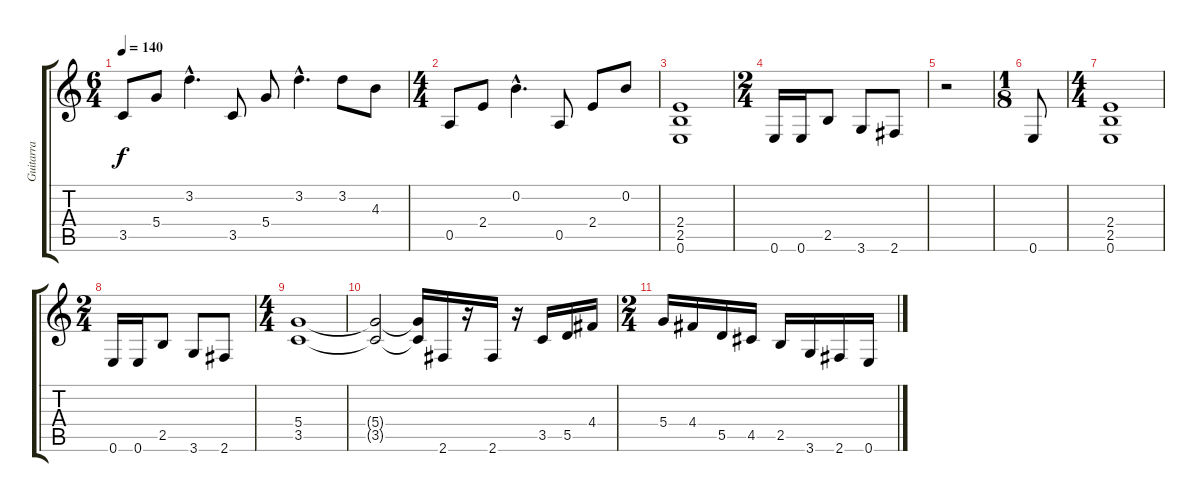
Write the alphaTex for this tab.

\track ("Guitarra" "Guitarra") {instrument distortionguitar}
\staff {score tabs}
\tuning (E4 B3 G3 D3 A2 E2) {hide}
\ts (6 4)
\tempo 140
\clef g2
\ks c
3.5.8{dy f instrument distortionguitar} 5.4.8 3.2{hac}.4{d} 3.5.8 5.4.8 3.2{hac}.4{d} 3.2.8 4.3.8 |
\ts (4 4)
0.5.8{instrument distortionguitar} 2.4.8 0.2{hac}.4{d} 0.5.8 2.4.8 0.2.8 |
(2.4 2.5 0.6).1 |
\ts (2 4)
0.6.16 0.6.16 2.5.8 3.6.8 2.6.8 |
r.2 |
\ts (1 8)
0.6.8 |
\ts (4 4)
(2.4 2.5 0.6).1 |
\ts (2 4)
0.6.16 0.6.16 2.5.8 3.6.8 2.6.8 |
\ts (4 4)
(5.4 3.5).1 |
(5.4{t} 3.5{t}).2 (5.4{t} 3.5{t}).16 2.6.16 r.16 2.6.16 r.16 3.5.16 5.5.16 4.4.16 |
\ts (2 4)
5.4.16 4.4.16 5.5.16 4.5.16 2.5.16 3.6.16 2.6.16 0.6.16
